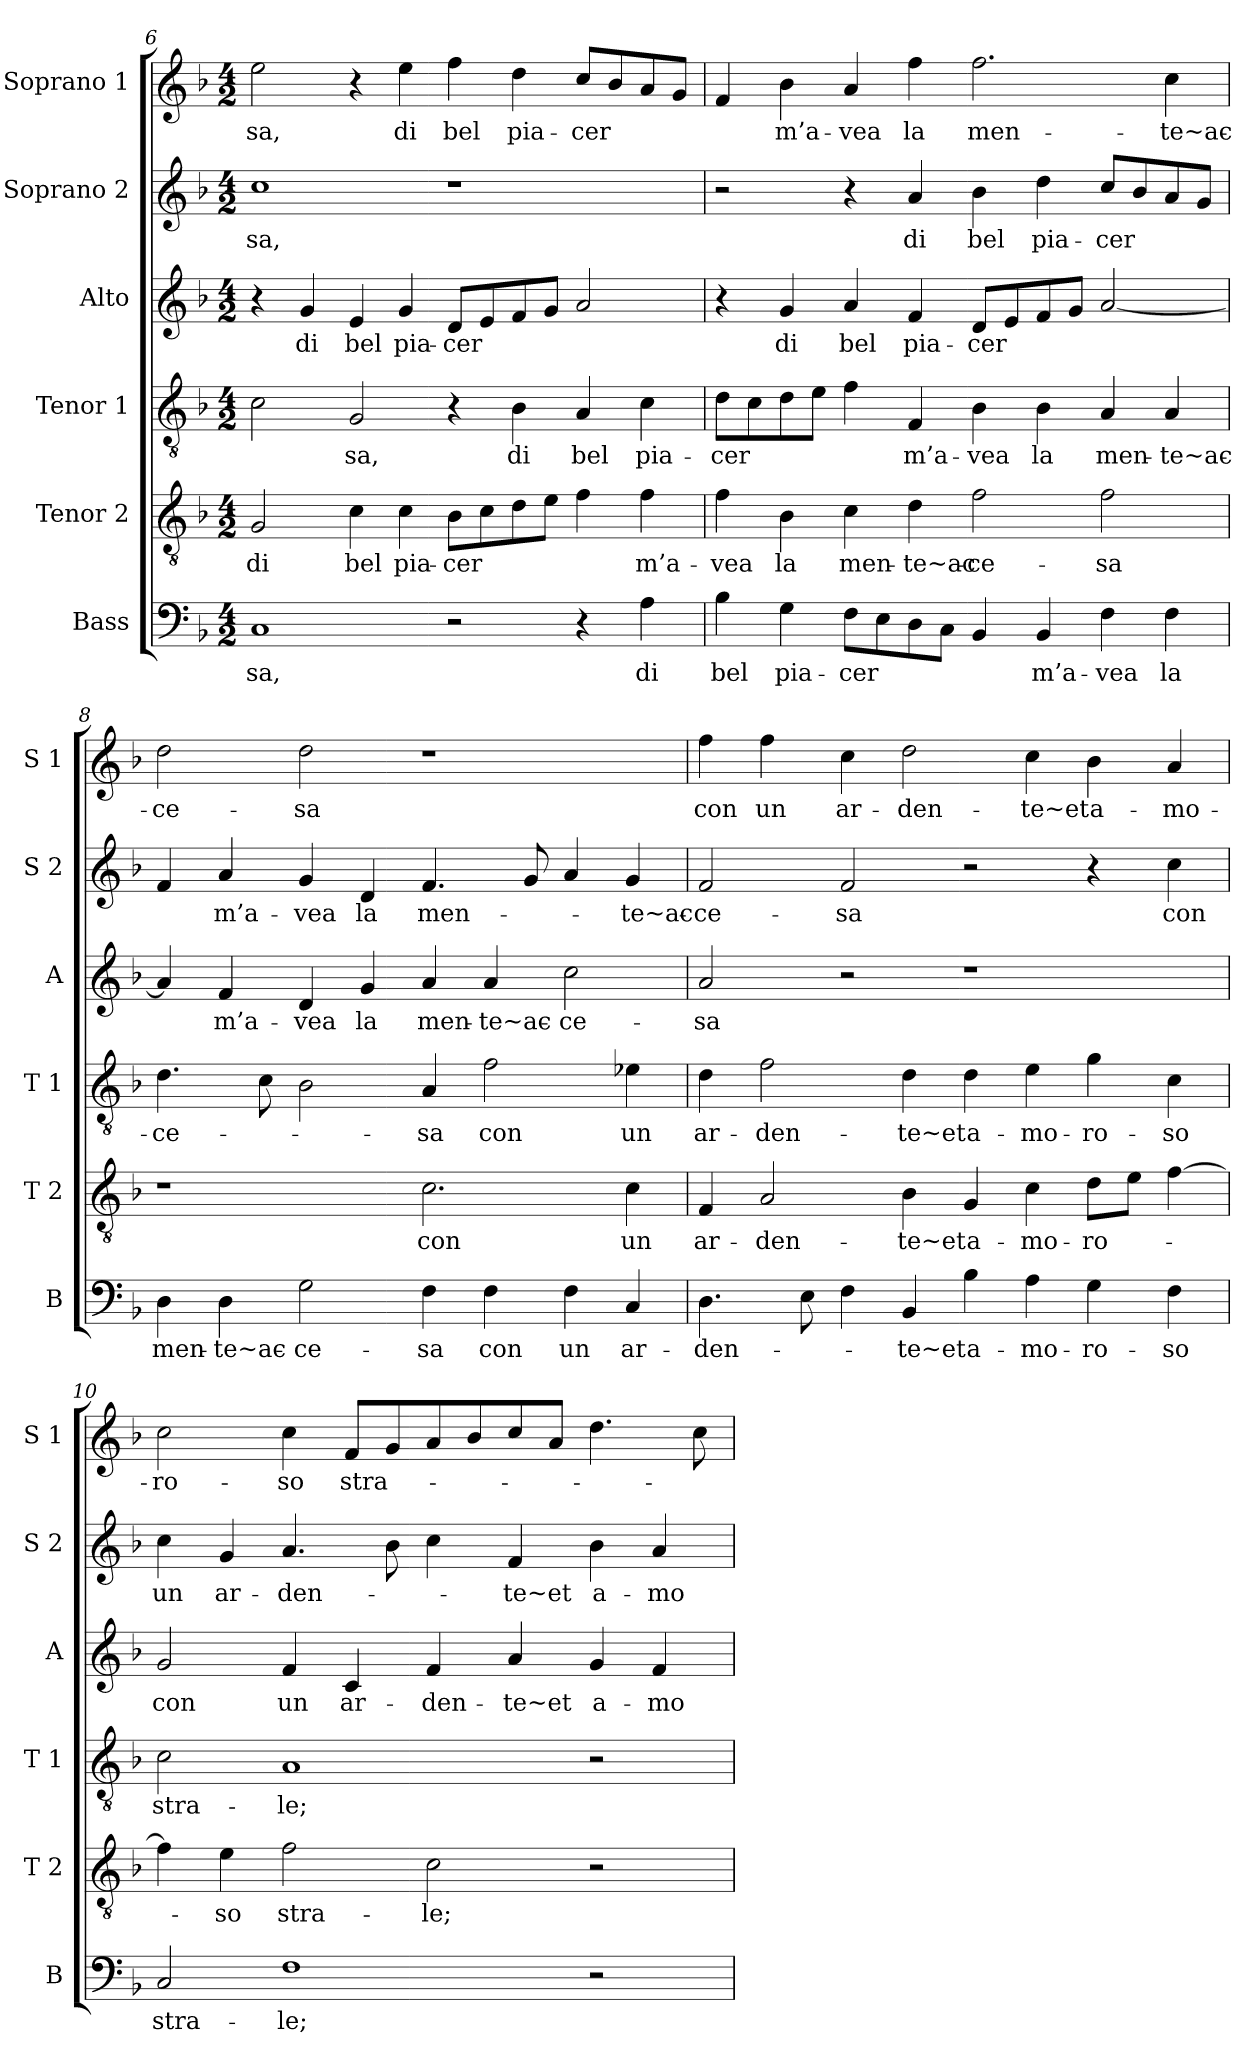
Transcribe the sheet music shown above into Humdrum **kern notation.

**kern	**text	**kern	**text	**kern	**text	**kern	**text	**kern	**text	**kern	**text
*part6	*part6	*part5	*part5	*part4	*part4	*part3	*part3	*part2	*part2	*part1	*part1
*staff6	*staff6	*staff5	*staff5	*staff4	*staff4	*staff3	*staff3	*staff2	*staff2	*staff1	*staff1
*I"Bass	*	*I"Tenor 2	*	*I"Tenor 1	*	*I"Alto	*	*I"Soprano 2	*	*I"Soprano 1	*
*I'B	*	*I'T 2	*	*I'T 1	*	*I'A	*	*I'S 2	*	*I'S 1	*
*clefF4	*	*clefGv2	*	*clefGv2	*	*clefG2	*	*clefG2	*	*clefG2	*
*k[b-]	*	*k[b-]	*	*k[b-]	*	*k[b-]	*	*k[b-]	*	*k[b-]	*
*F:	*	*F:	*	*F:	*	*F:	*	*F:	*	*F:	*
*M4/2	*	*M4/2	*	*M4/2	*	*M4/2	*	*M4/2	*	*M4/2	*
=6	=6	=6	=6	=6	=6	=6	=6	=6	=6	=6	=6
!	!LO:LY:b	!	!LO:LY:b	!	!	!	!	!	!LO:LY:b	!	!LO:LY:b
1C	-sa,	2G/	di	2c\	.	4r	.	1cc	-sa,	2ee\	-sa,
!	!	!	!	!	!	!	!LO:LY:b	!	!	!	!
.	.	.	.	.	.	4g/	di	.	.	.	.
!	!	!	!LO:LY:b	!	!LO:LY:b	!	!LO:LY:b	!	!	!	!
.	.	4c\	bel	2G/	-sa,	4e/	bel	.	.	4r	.
!	!	!	!LO:LY:b	!	!	!	!LO:LY:b	!	!	!	!LO:LY:b
.	.	4c\	pia-	.	.	4g/	pia-	.	.	4ee\	di
!	!	!	!LO:LY:b	!	!	!	!LO:LY:b	!	!	!	!LO:LY:b
2r	.	8B-\L	-cer	4r	.	8d/L	-cer	1r	.	4ff\	bel
.	.	8c\	.	.	.	8e/	.	.	.	.	.
!	!	!	!	!	!LO:LY:b	!	!	!	!	!	!LO:LY:b
.	.	8d\	.	4B-\	di	8f/	.	.	.	4dd\	pia-
.	.	8e\J	.	.	.	8g/J	.	.	.	.	.
!	!	!	!	!	!LO:LY:b	!	!	!	!	!	!LO:LY:b
4r	.	4f\	.	4A/	bel	2a/	.	.	.	8cc/L	-cer
.	.	.	.	.	.	.	.	.	.	8b-/	.
!	!LO:LY:b	!	!LO:LY:b	!	!LO:LY:b	!	!	!	!	!	!
4A\	di	4f\	m’a-	4c\	pia-	.	.	.	.	8a/	.
.	.	.	.	.	.	.	.	.	.	8g/J	.
!!LO:LB:g=z
=7	=7	=7	=7	=7	=7	=7	=7	=7	=7	=7	=7
!	!LO:LY:b	!	!LO:LY:b	!	!LO:LY:b	!	!	!	!	!	!
4B-\	bel	4f\	-vea	8d\L	-cer	4r	.	2r	.	4f/	.
.	.	.	.	8c\	.	.	.	.	.	.	.
!	!LO:LY:b	!	!LO:LY:b	!	!	!	!LO:LY:b	!	!	!	!LO:LY:b
4G\	pia-	4B-\	la	8d\	.	4g/	di	.	.	4b-\	m’a-
.	.	.	.	8e\J	.	.	.	.	.	.	.
!	!LO:LY:b	!	!LO:LY:b	!	!	!	!LO:LY:b	!	!	!	!LO:LY:b
8F\L	-cer	4c\	men-	4f\	.	4a/	bel	4r	.	4a/	-vea
8E\	.	.	.	.	.	.	.	.	.	.	.
!	!	!	!LO:LY:b	!	!LO:LY:b	!	!LO:LY:b	!	!LO:LY:b	!	!LO:LY:b
8D\	.	4d\	-te~ac-	4F/	m’a-	4f/	pia-	4a/	di	4ff\	la
8C\J	.	.	.	.	.	.	.	.	.	.	.
!	!	!	!LO:LY:b	!	!LO:LY:b	!	!LO:LY:b	!	!LO:LY:b	!	!LO:LY:b
4BB-/	.	2f\	-ce-	4B-\	-vea	8d/L	-cer	4b-\	bel	2.ff\	men-
.	.	.	.	.	.	8e/	.	.	.	.	.
!	!LO:LY:b	!	!	!	!LO:LY:b	!	!	!	!LO:LY:b	!	!
4BB-/	m’a-	.	.	4B-\	la	8f/	.	4dd\	pia-	.	.
.	.	.	.	.	.	8g/J	.	.	.	.	.
!	!LO:LY:b	!	!LO:LY:b	!	!LO:LY:b	!	!	!	!LO:LY:b	!	!
4F\	-vea	2f\	-sa	4A/	men-	[2a/	.	8cc/L	-cer	.	.
.	.	.	.	.	.	.	.	8b-/	.	.	.
!	!LO:LY:b	!	!	!	!LO:LY:b	!	!	!	!	!	!LO:LY:b
4F\	la	.	.	4A/	-te~ac-	.	.	8a/	.	4cc\	-te~ac-
.	.	.	.	.	.	.	.	8g/J	.	.	.
=8	=8	=8	=8	=8	=8	=8	=8	=8	=8	=8	=8
!	!LO:LY:b	!	!	!	!LO:LY:b	!	!	!	!	!	!LO:LY:b
4D\	men-	1r	.	4.d\	-ce-	4a/]	.	4f/	.	2dd\	-ce-
!	!LO:LY:b	!	!	!	!	!	!LO:LY:b	!	!LO:LY:b	!	!
4D\	-te~ac-	.	.	.	.	4f/	m’a-	4a/	m’a-	.	.
.	.	.	.	8c\	.	.	.	.	.	.	.
!	!LO:LY:b	!	!	!	!	!	!LO:LY:b	!	!LO:LY:b	!	!LO:LY:b
2G\	-ce-	.	.	2B-\	.	4d/	-vea	4g/	-vea	2dd\	-sa
!	!	!	!	!	!	!	!LO:LY:b	!	!LO:LY:b	!	!
.	.	.	.	.	.	4g/	la	4d/	la	.	.
!	!LO:LY:b	!	!LO:LY:b	!	!LO:LY:b	!	!LO:LY:b	!	!LO:LY:b	!	!
4F\	-sa	2.c\	con	4A/	-sa	4a/	men-	4.f/	men-	1r	.
!	!LO:LY:b	!	!	!	!LO:LY:b	!	!LO:LY:b	!	!	!	!
4F\	con	.	.	2f\	con	4a/	-te~ac-	.	.	.	.
.	.	.	.	.	.	.	.	8g/	.	.	.
!	!LO:LY:b	!	!	!	!	!	!LO:LY:b	!	!	!	!
4F\	un	.	.	.	.	2cc\	-ce-	4a/	.	.	.
!	!LO:LY:b	!	!LO:LY:b	!	!LO:LY:b	!	!	!	!LO:LY:b	!	!
4C/	ar-	4c\	un	4e-X\	un	.	.	4g/	-te~ac-	.	.
=9	=9	=9	=9	=9	=9	=9	=9	=9	=9	=9	=9
!	!LO:LY:b	!	!LO:LY:b	!	!LO:LY:b	!	!LO:LY:b	!	!LO:LY:b	!	!LO:LY:b
4.D\	-den-	4F/	ar-	4d\	ar-	2a/	-sa	2f/	-ce-	4ff\	con
!	!	!	!LO:LY:b	!	!LO:LY:b	!	!	!	!	!	!LO:LY:b
.	.	2A/	-den-	2f\	-den-	.	.	.	.	4ff\	un
8E\	.	.	.	.	.	.	.	.	.	.	.
!	!	!	!	!	!	!	!	!	!LO:LY:b	!	!LO:LY:b
4F\	.	.	.	.	.	2r	.	2f/	-sa	4cc\	ar-
!	!LO:LY:b	!	!LO:LY:b	!	!LO:LY:b	!	!	!	!	!	!LO:LY:b
4BB-/	-te~et	4B-\	-te~et	4d\	-te~et	.	.	.	.	2dd\	-den-
!	!LO:LY:b	!	!LO:LY:b	!	!LO:LY:b	!	!	!	!	!	!
4B-\	a-	4G/	a-	4d\	a-	1r	.	2r	.	.	.
!	!LO:LY:b	!	!LO:LY:b	!	!LO:LY:b	!	!	!	!	!	!LO:LY:b
4A\	-mo-	4c\	-mo-	4e\	-mo-	.	.	.	.	4cc\	-te~et
!	!LO:LY:b	!	!LO:LY:b	!	!LO:LY:b	!	!	!	!	!	!LO:LY:b
4G\	-ro-	8d\L	-ro-	4g\	-ro-	.	.	4r	.	4b-\	a-
.	.	8e\J	.	.	.	.	.	.	.	.	.
!	!LO:LY:b	!	!	!	!LO:LY:b	!	!	!	!LO:LY:b	!	!LO:LY:b
4F\	-so	[4f\	.	4c\	-so	.	.	4cc\	con	4a/	-mo-
!!LO:PB:g=z
=10	=10	=10	=10	=10	=10	=10	=10	=10	=10	=10	=10
!	!LO:LY:b	!	!	!	!LO:LY:b	!	!LO:LY:b	!	!LO:LY:b	!	!LO:LY:b
2C/	stra-	4f\]	.	2c\	stra-	2g/	con	4cc\	un	2cc\	-ro-
!	!	!	!LO:LY:b	!	!	!	!	!	!LO:LY:b	!	!
.	.	4e\	-so	.	.	.	.	4g/	ar-	.	.
!	!LO:LY:b	!	!LO:LY:b	!	!LO:LY:b	!	!LO:LY:b	!	!LO:LY:b	!	!LO:LY:b
1F	-le;	2f\	stra-	1A	-le;	4f/	un	4.a/	-den-	4cc\	-so
!	!	!	!	!	!	!	!LO:LY:b	!	!	!	!LO:LY:b
.	.	.	.	.	.	4c/	ar-	.	.	8f/L	stra-
.	.	.	.	.	.	.	.	8b-\	.	8g/	.
!	!	!	!LO:LY:b	!	!	!	!LO:LY:b	!	!	!	!
.	.	2c\	-le;	.	.	4f/	-den-	4cc\	.	8a/	.
.	.	.	.	.	.	.	.	.	.	8b-/	.
!	!	!	!	!	!	!	!LO:LY:b	!	!LO:LY:b	!	!
.	.	.	.	.	.	4a/	-te~et	4f/	-te~et	8cc/	.
.	.	.	.	.	.	.	.	.	.	8a/J	.
!	!	!	!	!	!	!	!LO:LY:b	!	!LO:LY:b	!	!
2r	.	2r	.	2r	.	4g/	a-	4b-\	a-	4.dd\	.
!	!	!	!	!	!	!	!LO:LY:b	!	!LO:LY:b	!	!
.	.	.	.	.	.	4f/	-mo-	4a/	-mo-	.	.
.	.	.	.	.	.	.	.	.	.	8cc\	.
=	=	=	=	=	=	=	=	=	=	=	=
*-	*-	*-	*-	*-	*-	*-	*-	*-	*-	*-	*-
